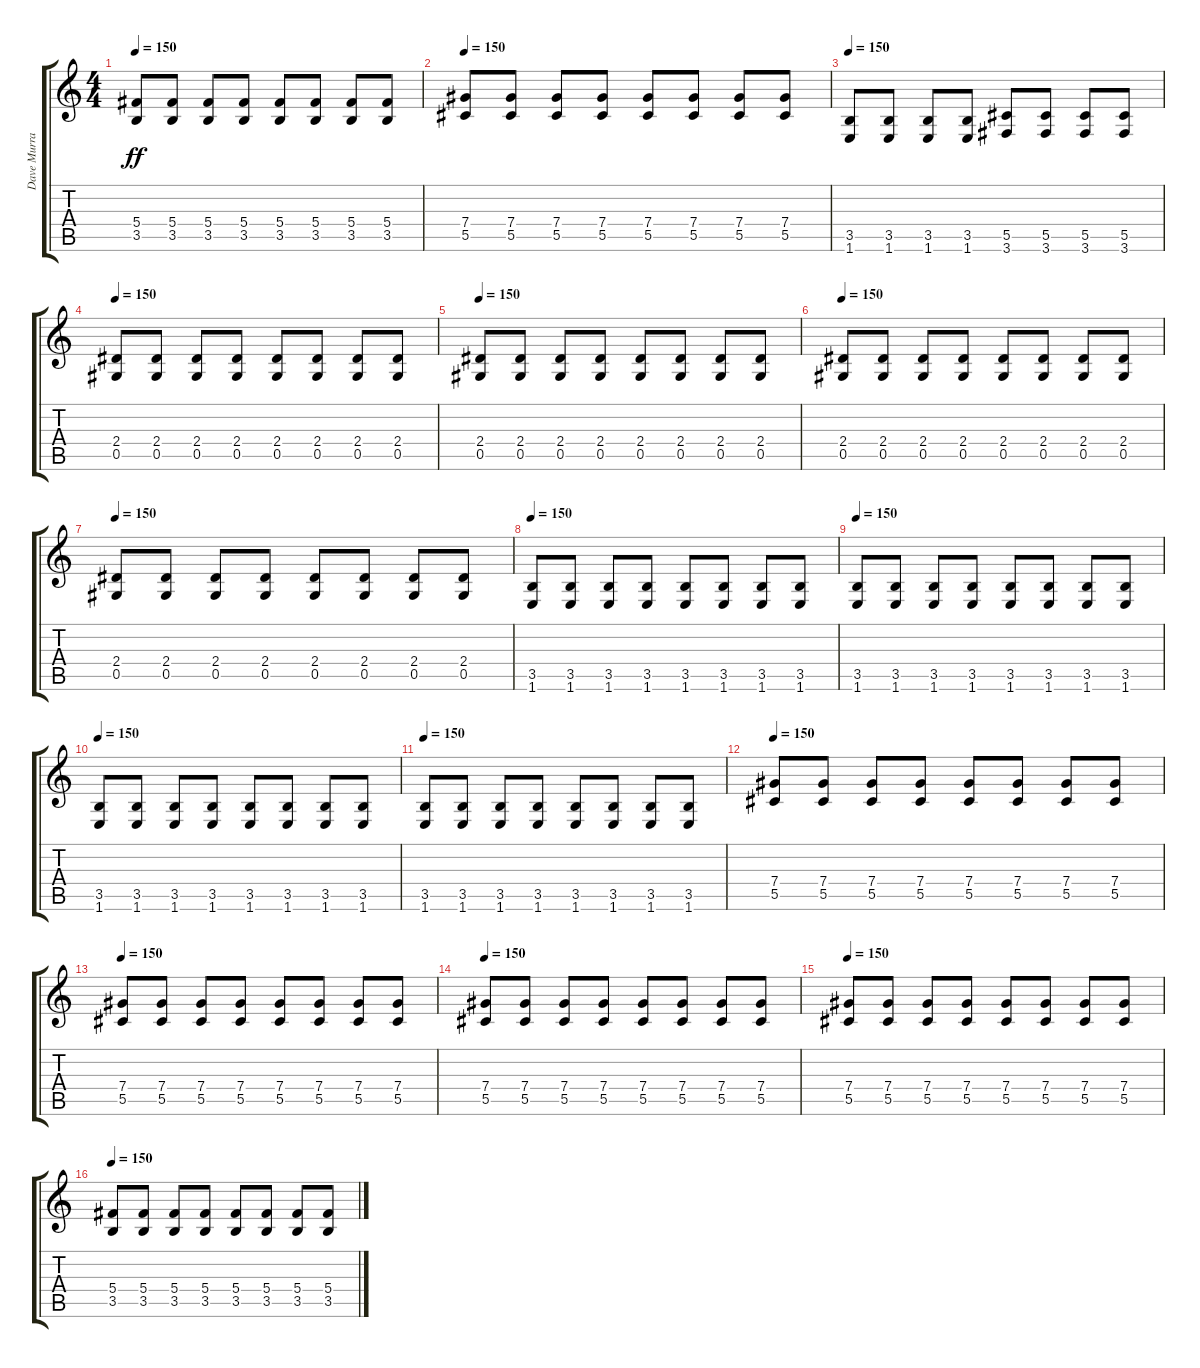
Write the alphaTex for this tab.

\track ("Dave Murray" "Dave Murra") {instrument overdrivenguitar}
\staff {score tabs}
\tuning (Eb4 Bb3 Gb3 Db3 Ab2 Eb2) {hide}
\ts (4 4)
\tempo 150
\clef g2
\ks c
(5.4 3.5).8{dy ff} (5.4 3.5).8 (5.4 3.5).8 (5.4 3.5).8 (5.4 3.5).8 (5.4 3.5).8 (5.4 3.5).8 (5.4 3.5).8 |
\tempo 150
(7.4 5.5).8 (7.4 5.5).8 (7.4 5.5).8 (7.4 5.5).8 (7.4 5.5).8 (7.4 5.5).8 (7.4 5.5).8 (7.4 5.5).8 |
\tempo 150
(3.5 1.6).8 (3.5 1.6).8 (3.5 1.6).8 (3.5 1.6).8 (5.5 3.6).8 (5.5 3.6).8 (5.5 3.6).8 (5.5 3.6).8 |
\tempo 150
(2.4 0.5).8{volume 10 instrument overdrivenguitar} (2.4 0.5).8 (2.4 0.5).8 (2.4 0.5).8 (2.4 0.5).8 (2.4 0.5).8 (2.4 0.5).8 (2.4 0.5).8 |
\tempo 150
(2.4 0.5).8 (2.4 0.5).8 (2.4 0.5).8 (2.4 0.5).8 (2.4 0.5).8 (2.4 0.5).8 (2.4 0.5).8 (2.4 0.5).8 |
\tempo 150
(2.4 0.5).8 (2.4 0.5).8 (2.4 0.5).8 (2.4 0.5).8 (2.4 0.5).8 (2.4 0.5).8 (2.4 0.5).8 (2.4 0.5).8 |
\tempo 150
(2.4 0.5).8 (2.4 0.5).8 (2.4 0.5).8 (2.4 0.5).8 (2.4 0.5).8 (2.4 0.5).8 (2.4 0.5).8 (2.4 0.5).8 |
\tempo 150
(3.5 1.6).8 (3.5 1.6).8 (3.5 1.6).8 (3.5 1.6).8 (3.5 1.6).8 (3.5 1.6).8 (3.5 1.6).8 (3.5 1.6).8 |
\tempo 150
(3.5 1.6).8 (3.5 1.6).8 (3.5 1.6).8 (3.5 1.6).8 (3.5 1.6).8 (3.5 1.6).8 (3.5 1.6).8 (3.5 1.6).8 |
\tempo 150
(3.5 1.6).8 (3.5 1.6).8 (3.5 1.6).8 (3.5 1.6).8 (3.5 1.6).8 (3.5 1.6).8 (3.5 1.6).8 (3.5 1.6).8 |
\tempo 150
(3.5 1.6).8 (3.5 1.6).8 (3.5 1.6).8 (3.5 1.6).8 (3.5 1.6).8 (3.5 1.6).8 (3.5 1.6).8 (3.5 1.6).8 |
\tempo 150
(7.4 5.5).8 (7.4 5.5).8 (7.4 5.5).8 (7.4 5.5).8 (7.4 5.5).8 (7.4 5.5).8 (7.4 5.5).8 (7.4 5.5).8 |
\tempo 150
(7.4 5.5).8 (7.4 5.5).8 (7.4 5.5).8 (7.4 5.5).8 (7.4 5.5).8 (7.4 5.5).8 (7.4 5.5).8 (7.4 5.5).8 |
\tempo 150
(7.4 5.5).8 (7.4 5.5).8 (7.4 5.5).8 (7.4 5.5).8 (7.4 5.5).8 (7.4 5.5).8 (7.4 5.5).8 (7.4 5.5).8 |
\tempo 150
(7.4 5.5).8 (7.4 5.5).8 (7.4 5.5).8 (7.4 5.5).8 (7.4 5.5).8 (7.4 5.5).8 (7.4 5.5).8 (7.4 5.5).8 |
\tempo 150
(5.4 3.5).8 (5.4 3.5).8 (5.4 3.5).8 (5.4 3.5).8 (5.4 3.5).8 (5.4 3.5).8 (5.4 3.5).8 (5.4 3.5).8
